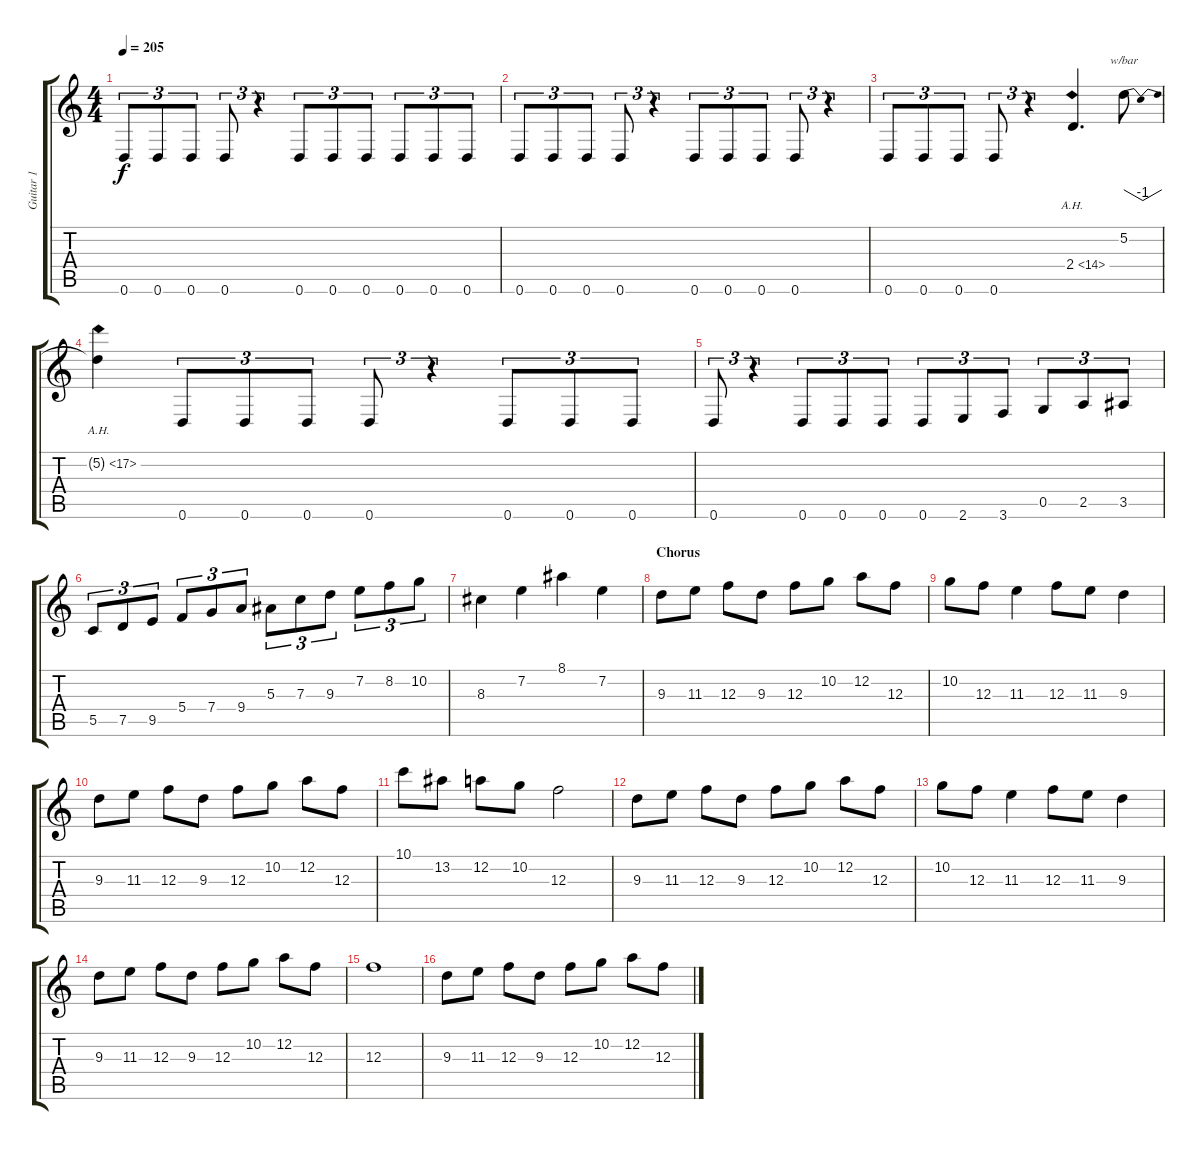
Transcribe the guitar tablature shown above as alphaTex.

\track ("Guitar 1" "Guitar 1") {instrument distortionguitar}
\staff {score tabs}
\tuning (D4 A3 F3 C3 G2 D2) {hide}
\ts (4 4)
\tempo 205
\clef g2
\ks c
0.6.8{tu (3 2) dy f} 0.6.8{tu (3 2)} 0.6.8{tu (3 2)} 0.6.8{tu (3 2)} r.4{tu (3 2)} 0.6.8{tu (3 2)} 0.6.8{tu (3 2)} 0.6.8{tu (3 2)} 0.6.8{tu (3 2)} 0.6.8{tu (3 2)} 0.6.8{tu (3 2)} |
0.6.8{tu (3 2)} 0.6.8{tu (3 2)} 0.6.8{tu (3 2)} 0.6.8{tu (3 2)} r.4{tu (3 2)} 0.6.8{tu (3 2)} 0.6.8{tu (3 2)} 0.6.8{tu (3 2)} 0.6.8{tu (3 2)} r.4{tu (3 2)} |
0.6.8{tu (3 2)} 0.6.8{tu (3 2)} 0.6.8{tu (3 2)} 0.6.8{tu (3 2)} r.4{tu (3 2)} 2.4{ah 12}.4{d} 5.2.8{tbe (dip default 0 0 30 -4 60 0)} |
5.2{ah 12 t}.4 0.6.8{tu (3 2)} 0.6.8{tu (3 2)} 0.6.8{tu (3 2)} 0.6.8{tu (3 2)} r.4{tu (3 2)} 0.6.8{tu (3 2)} 0.6.8{tu (3 2)} 0.6.8{tu (3 2)} |
0.6.8{tu (3 2)} r.4{tu (3 2)} 0.6.8{tu (3 2)} 0.6.8{tu (3 2)} 0.6.8{tu (3 2)} 0.6.8{tu (3 2)} 2.6.8{tu (3 2)} 3.6.8{tu (3 2)} 0.5.8{tu (3 2)} 2.5.8{tu (3 2)} 3.5.8{tu (3 2)} |
5.5.8{tu (3 2)} 7.5.8{tu (3 2)} 9.5.8{tu (3 2)} 5.4.8{tu (3 2)} 7.4.8{tu (3 2)} 9.4.8{tu (3 2)} 5.3.8{tu (3 2)} 7.3.8{tu (3 2)} 9.3.8{tu (3 2)} 7.2.8{tu (3 2)} 8.2.8{tu (3 2)} 10.2.8{tu (3 2)} |
8.3.4 7.2.4 8.1.4 7.2.4 |
\section ("" "Chorus")
9.3.8 11.3.8 12.3.8 9.3.8 12.3.8 10.2.8 12.2.8 12.3.8 |
10.2.8 12.3.8 11.3.4 12.3.8 11.3.8 9.3.4 |
9.3.8 11.3.8 12.3.8 9.3.8 12.3.8 10.2.8 12.2.8 12.3.8 |
10.1.8 13.2.8 12.2.8 10.2.8 12.3.2 |
9.3.8 11.3.8 12.3.8 9.3.8 12.3.8 10.2.8 12.2.8 12.3.8 |
10.2.8 12.3.8 11.3.4 12.3.8 11.3.8 9.3.4 |
9.3.8 11.3.8 12.3.8 9.3.8 12.3.8 10.2.8 12.2.8 12.3.8 |
12.3.1 |
9.3.8 11.3.8 12.3.8 9.3.8 12.3.8 10.2.8 12.2.8 12.3.8
